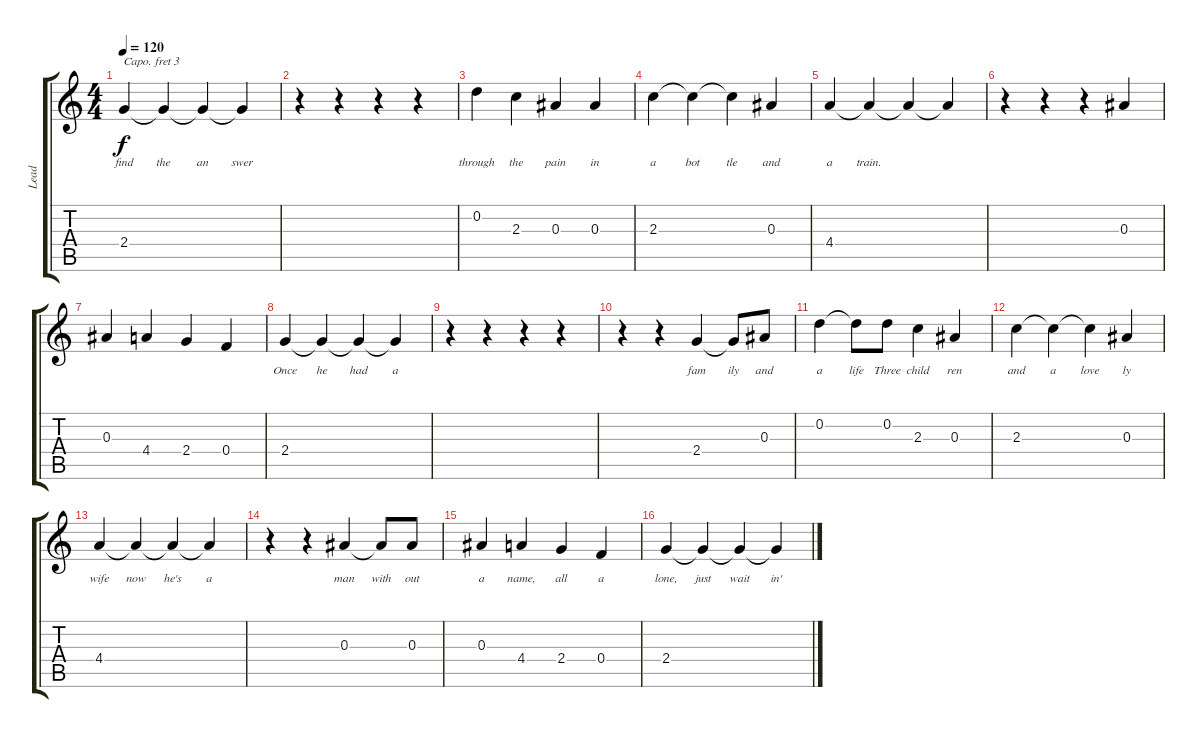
\track ("Lead" "Lead") {instrument acousticguitarsteel}
\staff {score tabs}
\capo 3
\tuning (E4 B3 G3 D3 A2 E2) {hide}
\ts (4 4)
\tempo 120
\clef g2
\ks c
2.4.4{lyrics (0 "find") lyrics (1 "") lyrics (2 "") lyrics (3 "") lyrics (4 "") dy f} 2.4{t}.4{lyrics (0 "the") lyrics (1 "") lyrics (2 "") lyrics (3 "") lyrics (4 "")} 2.4{t}.4{lyrics (0 "an") lyrics (1 "") lyrics (2 "") lyrics (3 "") lyrics (4 "")} 2.4{t}.4{lyrics (0 "swer") lyrics (1 "") lyrics (2 "") lyrics (3 "") lyrics (4 "")} |
r.4 r.4 r.4 r.4 |
0.2.4{lyrics (0 "through") lyrics (1 "") lyrics (2 "") lyrics (3 "") lyrics (4 "")} 2.3.4{lyrics (0 "the") lyrics (1 "") lyrics (2 "") lyrics (3 "") lyrics (4 "")} 0.3.4{lyrics (0 "pain") lyrics (1 "") lyrics (2 "") lyrics (3 "") lyrics (4 "")} 0.3.4{lyrics (0 "in") lyrics (1 "") lyrics (2 "") lyrics (3 "") lyrics (4 "")} |
2.3.4{lyrics (0 "a") lyrics (1 "") lyrics (2 "") lyrics (3 "") lyrics (4 "")} 2.3{t}.4{lyrics (0 "bot") lyrics (1 "") lyrics (2 "") lyrics (3 "") lyrics (4 "")} 2.3{t}.4{lyrics (0 "tle") lyrics (1 "") lyrics (2 "") lyrics (3 "") lyrics (4 "")} 0.3.4{lyrics (0 "and") lyrics (1 "") lyrics (2 "") lyrics (3 "") lyrics (4 "")} |
4.4.4{lyrics (0 "a") lyrics (1 "") lyrics (2 "") lyrics (3 "") lyrics (4 "")} 4.4{t}.4{lyrics (0 "train.") lyrics (1 "") lyrics (2 "") lyrics (3 "") lyrics (4 "")} 4.4{t}.4{lyrics (0 "") lyrics (1 "") lyrics (2 "") lyrics (3 "") lyrics (4 "")} 4.4{t}.4{lyrics (0 "") lyrics (1 "") lyrics (2 "") lyrics (3 "") lyrics (4 "")} |
r.4 r.4 r.4 0.3.4{lyrics (0 "") lyrics (1 "") lyrics (2 "") lyrics (3 "") lyrics (4 "")} |
0.3.4{lyrics (0 "") lyrics (1 "") lyrics (2 "") lyrics (3 "") lyrics (4 "")} 4.4.4{lyrics (0 "") lyrics (1 "") lyrics (2 "") lyrics (3 "") lyrics (4 "")} 2.4.4{lyrics (0 "") lyrics (1 "") lyrics (2 "") lyrics (3 "") lyrics (4 "")} 0.4.4{lyrics (0 "") lyrics (1 "") lyrics (2 "") lyrics (3 "") lyrics (4 "")} |
2.4.4{lyrics (0 "Once") lyrics (1 "") lyrics (2 "") lyrics (3 "") lyrics (4 "")} 2.4{t}.4{lyrics (0 "he") lyrics (1 "") lyrics (2 "") lyrics (3 "") lyrics (4 "")} 2.4{t}.4{lyrics (0 "had") lyrics (1 "") lyrics (2 "") lyrics (3 "") lyrics (4 "")} 2.4{t}.4{lyrics (0 "a") lyrics (1 "") lyrics (2 "") lyrics (3 "") lyrics (4 "")} |
r.4 r.4 r.4 r.4 |
r.4 r.4 2.4.4{lyrics (0 "fam") lyrics (1 "") lyrics (2 "") lyrics (3 "") lyrics (4 "")} 2.4{t}.8{lyrics (0 "ily") lyrics (1 "") lyrics (2 "") lyrics (3 "") lyrics (4 "")} 0.3.8{lyrics (0 "and") lyrics (1 "") lyrics (2 "") lyrics (3 "") lyrics (4 "")} |
0.2.4{lyrics (0 "a") lyrics (1 "") lyrics (2 "") lyrics (3 "") lyrics (4 "")} 0.2{t}.8{lyrics (0 "life") lyrics (1 "") lyrics (2 "") lyrics (3 "") lyrics (4 "")} 0.2.8{lyrics (0 "Three") lyrics (1 "") lyrics (2 "") lyrics (3 "") lyrics (4 "")} 2.3.4{lyrics (0 "child") lyrics (1 "") lyrics (2 "") lyrics (3 "") lyrics (4 "")} 0.3.4{lyrics (0 "ren") lyrics (1 "") lyrics (2 "") lyrics (3 "") lyrics (4 "")} |
2.3.4{lyrics (0 "and") lyrics (1 "") lyrics (2 "") lyrics (3 "") lyrics (4 "")} 2.3{t}.4{lyrics (0 "a") lyrics (1 "") lyrics (2 "") lyrics (3 "") lyrics (4 "")} 2.3{t}.4{lyrics (0 "love") lyrics (1 "") lyrics (2 "") lyrics (3 "") lyrics (4 "")} 0.3.4{lyrics (0 "ly") lyrics (1 "") lyrics (2 "") lyrics (3 "") lyrics (4 "")} |
4.4.4{lyrics (0 "wife") lyrics (1 "") lyrics (2 "") lyrics (3 "") lyrics (4 "")} 4.4{t}.4{lyrics (0 "now") lyrics (1 "") lyrics (2 "") lyrics (3 "") lyrics (4 "")} 4.4{t}.4{lyrics (0 "he's") lyrics (1 "") lyrics (2 "") lyrics (3 "") lyrics (4 "")} 4.4{t}.4{lyrics (0 "a") lyrics (1 "") lyrics (2 "") lyrics (3 "") lyrics (4 "")} |
r.4 r.4 0.3.4{lyrics (0 "man") lyrics (1 "") lyrics (2 "") lyrics (3 "") lyrics (4 "")} 0.3{t}.8{lyrics (0 "with") lyrics (1 "") lyrics (2 "") lyrics (3 "") lyrics (4 "")} 0.3.8{lyrics (0 "out") lyrics (1 "") lyrics (2 "") lyrics (3 "") lyrics (4 "")} |
0.3.4{lyrics (0 "a") lyrics (1 "") lyrics (2 "") lyrics (3 "") lyrics (4 "")} 4.4.4{lyrics (0 "name,") lyrics (1 "") lyrics (2 "") lyrics (3 "") lyrics (4 "")} 2.4.4{lyrics (0 "all") lyrics (1 "") lyrics (2 "") lyrics (3 "") lyrics (4 "")} 0.4.4{lyrics (0 "a") lyrics (1 "") lyrics (2 "") lyrics (3 "") lyrics (4 "")} |
2.4.4{lyrics (0 "lone,") lyrics (1 "") lyrics (2 "") lyrics (3 "") lyrics (4 "")} 2.4{t}.4{lyrics (0 "just") lyrics (1 "") lyrics (2 "") lyrics (3 "") lyrics (4 "")} 2.4{t}.4{lyrics (0 "wait") lyrics (1 "") lyrics (2 "") lyrics (3 "") lyrics (4 "")} 2.4{t}.4{lyrics (0 "in'") lyrics (1 "") lyrics (2 "") lyrics (3 "") lyrics (4 "")}
